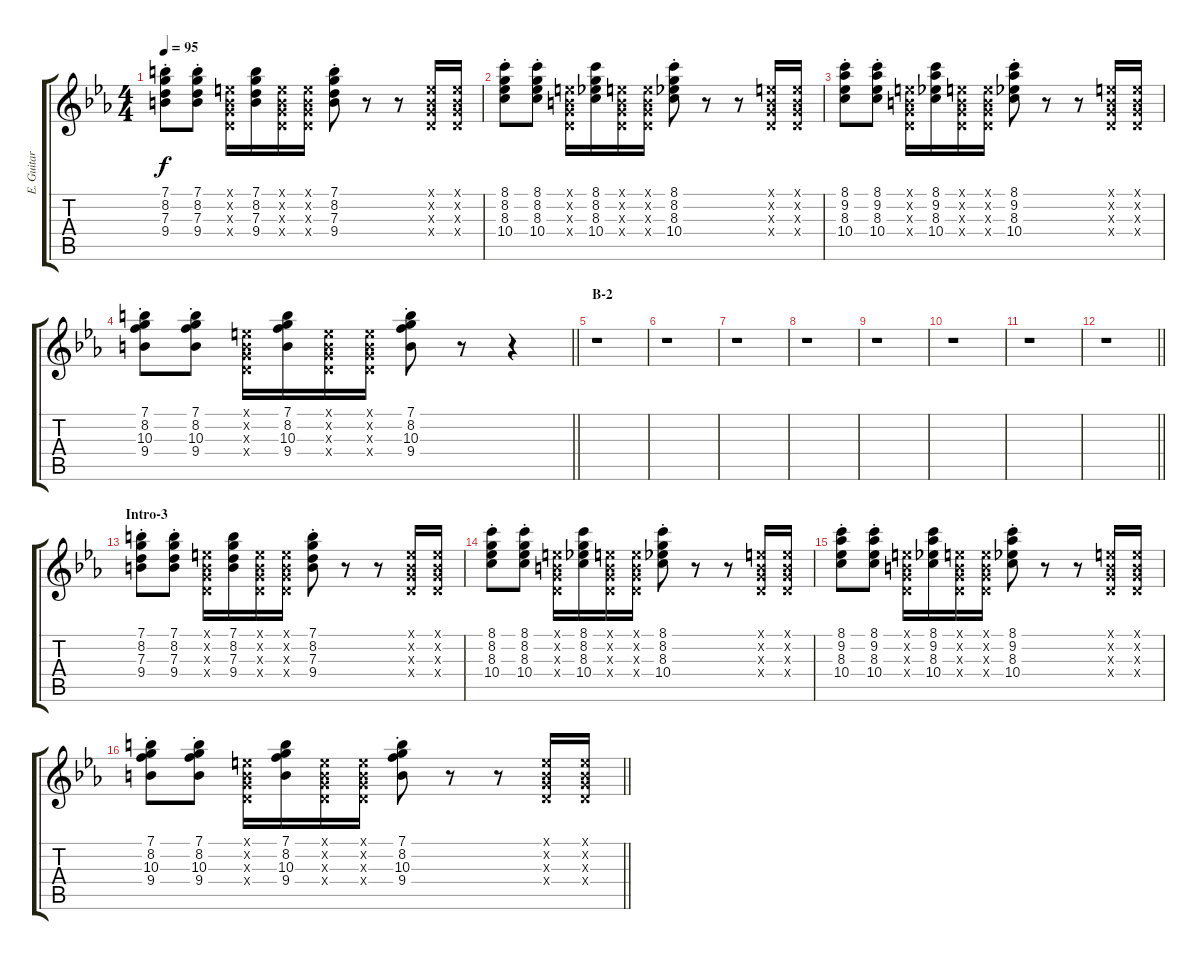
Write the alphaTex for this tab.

\track ("E. Guitar I" "E. Guitar ") {instrument electricguitarclean}
\staff {score tabs}
\tuning (E4 B3 G3 D3 A2 E2) {hide}
\ts (4 4)
\tempo 95
\clef g2
\ks cminor
(7.1{st} 8.2{st} 7.3{st} 9.4{st}).8{dy f} (7.1{st} 8.2{st} 7.3{st} 9.4{st}).8 (0.1{x} 0.2{x} 0.3{x} 0.4{x}).16 (7.1 8.2 7.3 9.4).16 (0.1{x} 0.2{x} 0.3{x} 0.4{x}).16 (0.1{x} 0.2{x} 0.3{x} 0.4{x}).16 (7.1{st} 8.2{st} 7.3{st} 9.4{st}).8 r.8 r.8 (0.1{x} 0.2{x} 0.3{x} 0.4{x}).16 (0.1{x} 0.2{x} 0.3{x} 0.4{x}).16 |
(8.1{st} 8.2{st} 8.3{st} 10.4{st}).8 (8.1{st} 8.2{st} 8.3{st} 10.4{st}).8 (0.1{x} 0.2{x} 0.3{x} 0.4{x}).16 (8.1 8.2 8.3 10.4).16 (0.1{x} 0.2{x} 0.3{x} 0.4{x}).16 (0.1{x} 0.2{x} 0.3{x} 0.4{x}).16 (8.1{st} 8.2{st} 8.3{st} 10.4{st}).8 r.8 r.8 (0.1{x} 0.2{x} 0.3{x} 0.4{x}).16 (0.1{x} 0.2{x} 0.3{x} 0.4{x}).16 |
(8.1{st} 9.2{st} 8.3{st} 10.4{st}).8 (8.1{st} 9.2{st} 8.3{st} 10.4{st}).8 (0.1{x} 0.2{x} 0.3{x} 0.4{x}).16 (8.1 9.2 8.3 10.4).16 (0.1{x} 0.2{x} 0.3{x} 0.4{x}).16 (0.1{x} 0.2{x} 0.3{x} 0.4{x}).16 (8.1{st} 9.2{st} 8.3{st} 10.4{st}).8 r.8 r.8 (0.1{x} 0.2{x} 0.3{x} 0.4{x}).16 (0.1{x} 0.2{x} 0.3{x} 0.4{x}).16 |
\barLineRight lightlight
(7.1{st} 8.2{st} 10.3{st} 9.4{st}).8 (7.1{st} 8.2{st} 10.3{st} 9.4{st}).8 (0.1{x} 0.2{x} 0.3{x} 0.4{x}).16 (7.1 8.2 10.3 9.4).16 (0.1{x} 0.2{x} 0.3{x} 0.4{x}).16 (0.1{x} 0.2{x} 0.3{x} 0.4{x}).16 (7.1{st} 8.2{st} 10.3{st} 9.4{st}).8 r.8 r.4 |
\section ("" "B-2")
r.1 |
r.1 |
r.1 |
r.1 |
r.1 |
r.1 |
r.1 |
\barLineRight lightlight
r.1 |
\section ("" "Intro-3")
(7.1{st} 8.2{st} 7.3{st} 9.4{st}).8 (7.1{st} 8.2{st} 7.3{st} 9.4{st}).8 (0.1{x} 0.2{x} 0.3{x} 0.4{x}).16 (7.1 8.2 7.3 9.4).16 (0.1{x} 0.2{x} 0.3{x} 0.4{x}).16 (0.1{x} 0.2{x} 0.3{x} 0.4{x}).16 (7.1{st} 8.2{st} 7.3{st} 9.4{st}).8 r.8 r.8 (0.1{x} 0.2{x} 0.3{x} 0.4{x}).16 (0.1{x} 0.2{x} 0.3{x} 0.4{x}).16 |
(8.1{st} 8.2{st} 8.3{st} 10.4{st}).8 (8.1{st} 8.2{st} 8.3{st} 10.4{st}).8 (0.1{x} 0.2{x} 0.3{x} 0.4{x}).16 (8.1 8.2 8.3 10.4).16 (0.1{x} 0.2{x} 0.3{x} 0.4{x}).16 (0.1{x} 0.2{x} 0.3{x} 0.4{x}).16 (8.1{st} 8.2{st} 8.3{st} 10.4{st}).8 r.8 r.8 (0.1{x} 0.2{x} 0.3{x} 0.4{x}).16 (0.1{x} 0.2{x} 0.3{x} 0.4{x}).16 |
(8.1{st} 9.2{st} 8.3{st} 10.4{st}).8 (8.1{st} 9.2{st} 8.3{st} 10.4{st}).8 (0.1{x} 0.2{x} 0.3{x} 0.4{x}).16 (8.1 9.2 8.3 10.4).16 (0.1{x} 0.2{x} 0.3{x} 0.4{x}).16 (0.1{x} 0.2{x} 0.3{x} 0.4{x}).16 (8.1{st} 9.2{st} 8.3{st} 10.4{st}).8 r.8 r.8 (0.1{x} 0.2{x} 0.3{x} 0.4{x}).16 (0.1{x} 0.2{x} 0.3{x} 0.4{x}).16 |
\barLineRight lightlight
(7.1{st} 8.2{st} 10.3{st} 9.4{st}).8 (7.1{st} 8.2{st} 10.3{st} 9.4{st}).8 (0.1{x} 0.2{x} 0.3{x} 0.4{x}).16 (7.1 8.2 10.3 9.4).16 (0.1{x} 0.2{x} 0.3{x} 0.4{x}).16 (0.1{x} 0.2{x} 0.3{x} 0.4{x}).16 (7.1{st} 8.2{st} 10.3{st} 9.4{st}).8 r.8 r.8 (0.1{x} 0.2{x} 0.3{x} 0.4{x}).16 (0.1{x} 0.2{x} 0.3{x} 0.4{x}).16
